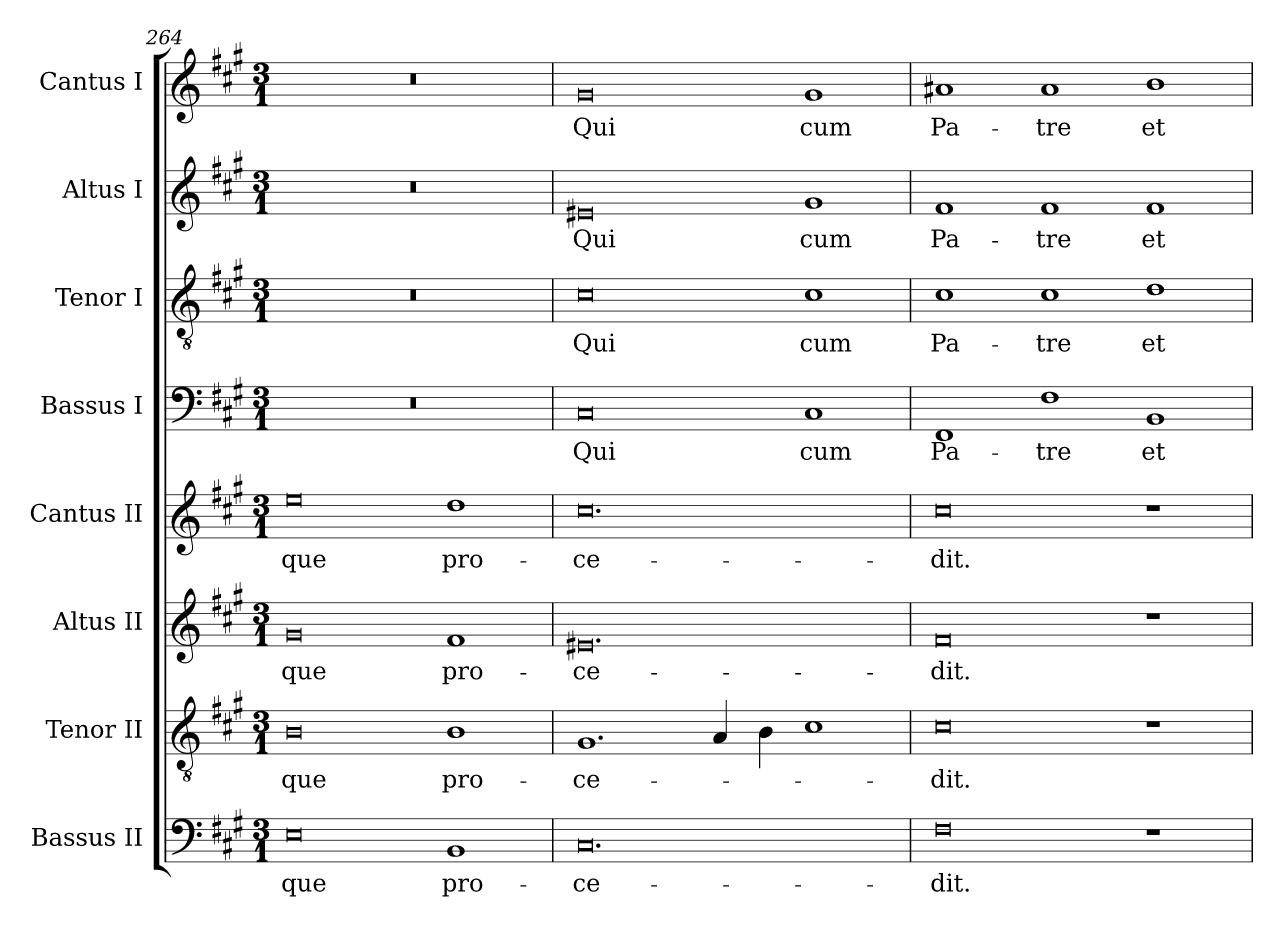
**kern	**text	**kern	**text	**kern	**text	**kern	**text	**kern	**text	**kern	**text	**kern	**text	**kern	**text
*part8	*part8	*part7	*part7	*part6	*part6	*part5	*part5	*part4	*part4	*part3	*part3	*part2	*part2	*part1	*part1
*staff8	*staff8	*staff7	*staff7	*staff6	*staff6	*staff5	*staff5	*staff4	*staff4	*staff3	*staff3	*staff2	*staff2	*staff1	*staff1
*I"Bassus II	*	*I"Tenor II	*	*I"Altus II	*	*I"Cantus II	*	*I"Bassus I	*	*I"Tenor I	*	*I"Altus I	*	*I"Cantus I	*
*I'B II	*	*I'T II	*	*I'A II	*	*I'C II	*	*I'B I	*	*I'T I	*	*I'A I	*	*I'C I	*
*clefF4	*	*clefGv2	*	*clefG2	*	*clefG2	*	*clefF4	*	*clefGv2	*	*clefG2	*	*clefG2	*
*k[f#c#g#]	*	*k[f#c#g#]	*	*k[f#c#g#]	*	*k[f#c#g#]	*	*k[f#c#g#]	*	*k[f#c#g#]	*	*k[f#c#g#]	*	*k[f#c#g#]	*
*A:	*	*A:	*	*A:	*	*A:	*	*A:	*	*A:	*	*A:	*	*A:	*
*M3/1	*	*M3/1	*	*M3/1	*	*M3/1	*	*M3/1	*	*M3/1	*	*M3/1	*	*M3/1	*
=264	=264	=264	=264	=264	=264	=264	=264	=264	=264	=264	=264	=264	=264	=264	=264
0E	-que	0B	-que	0g#	-que	0ee	-que	0.r	.	0.r	.	0.r	.	0.r	.
1BB	pro-	1B	pro-	1f#	pro-	1dd	pro-	.	.	.	.	.	.	.	.
=265	=265	=265	=265	=265	=265	=265	=265	=265	=265	=265	=265	=265	=265	=265	=265
0.C#	-ce-	1.G#	-ce-	0.e#X	-ce-	0.cc#	-ce-	0C#	Qui	0c#	Qui	0e#X	Qui	0g#	Qui
.	.	4A/	.	.	.	.	.	.	.	.	.	.	.	.	.
.	.	4B\	.	.	.	.	.	.	.	.	.	.	.	.	.
.	.	1c#	.	.	.	.	.	1C#	cum	1c#	cum	1g#	cum	1g#	cum
=266	=266	=266	=266	=266	=266	=266	=266	=266	=266	=266	=266	=266	=266	=266	=266
0F#	-dit.	0c#	-dit.	0f#	-dit.	0cc#	-dit.	1FF#	Pa-	1c#	Pa-	1f#	Pa-	1a#X	Pa-
.	.	.	.	.	.	.	.	1F#	-tre	1c#	-tre	1f#	-tre	1a#	-tre
1r	.	1r	.	1r	.	1r	.	1BB	et	1d	et	1f#	et	1b	et
=	=	=	=	=	=	=	=	=	=	=	=	=	=	=	=
*-	*-	*-	*-	*-	*-	*-	*-	*-	*-	*-	*-	*-	*-	*-	*-
